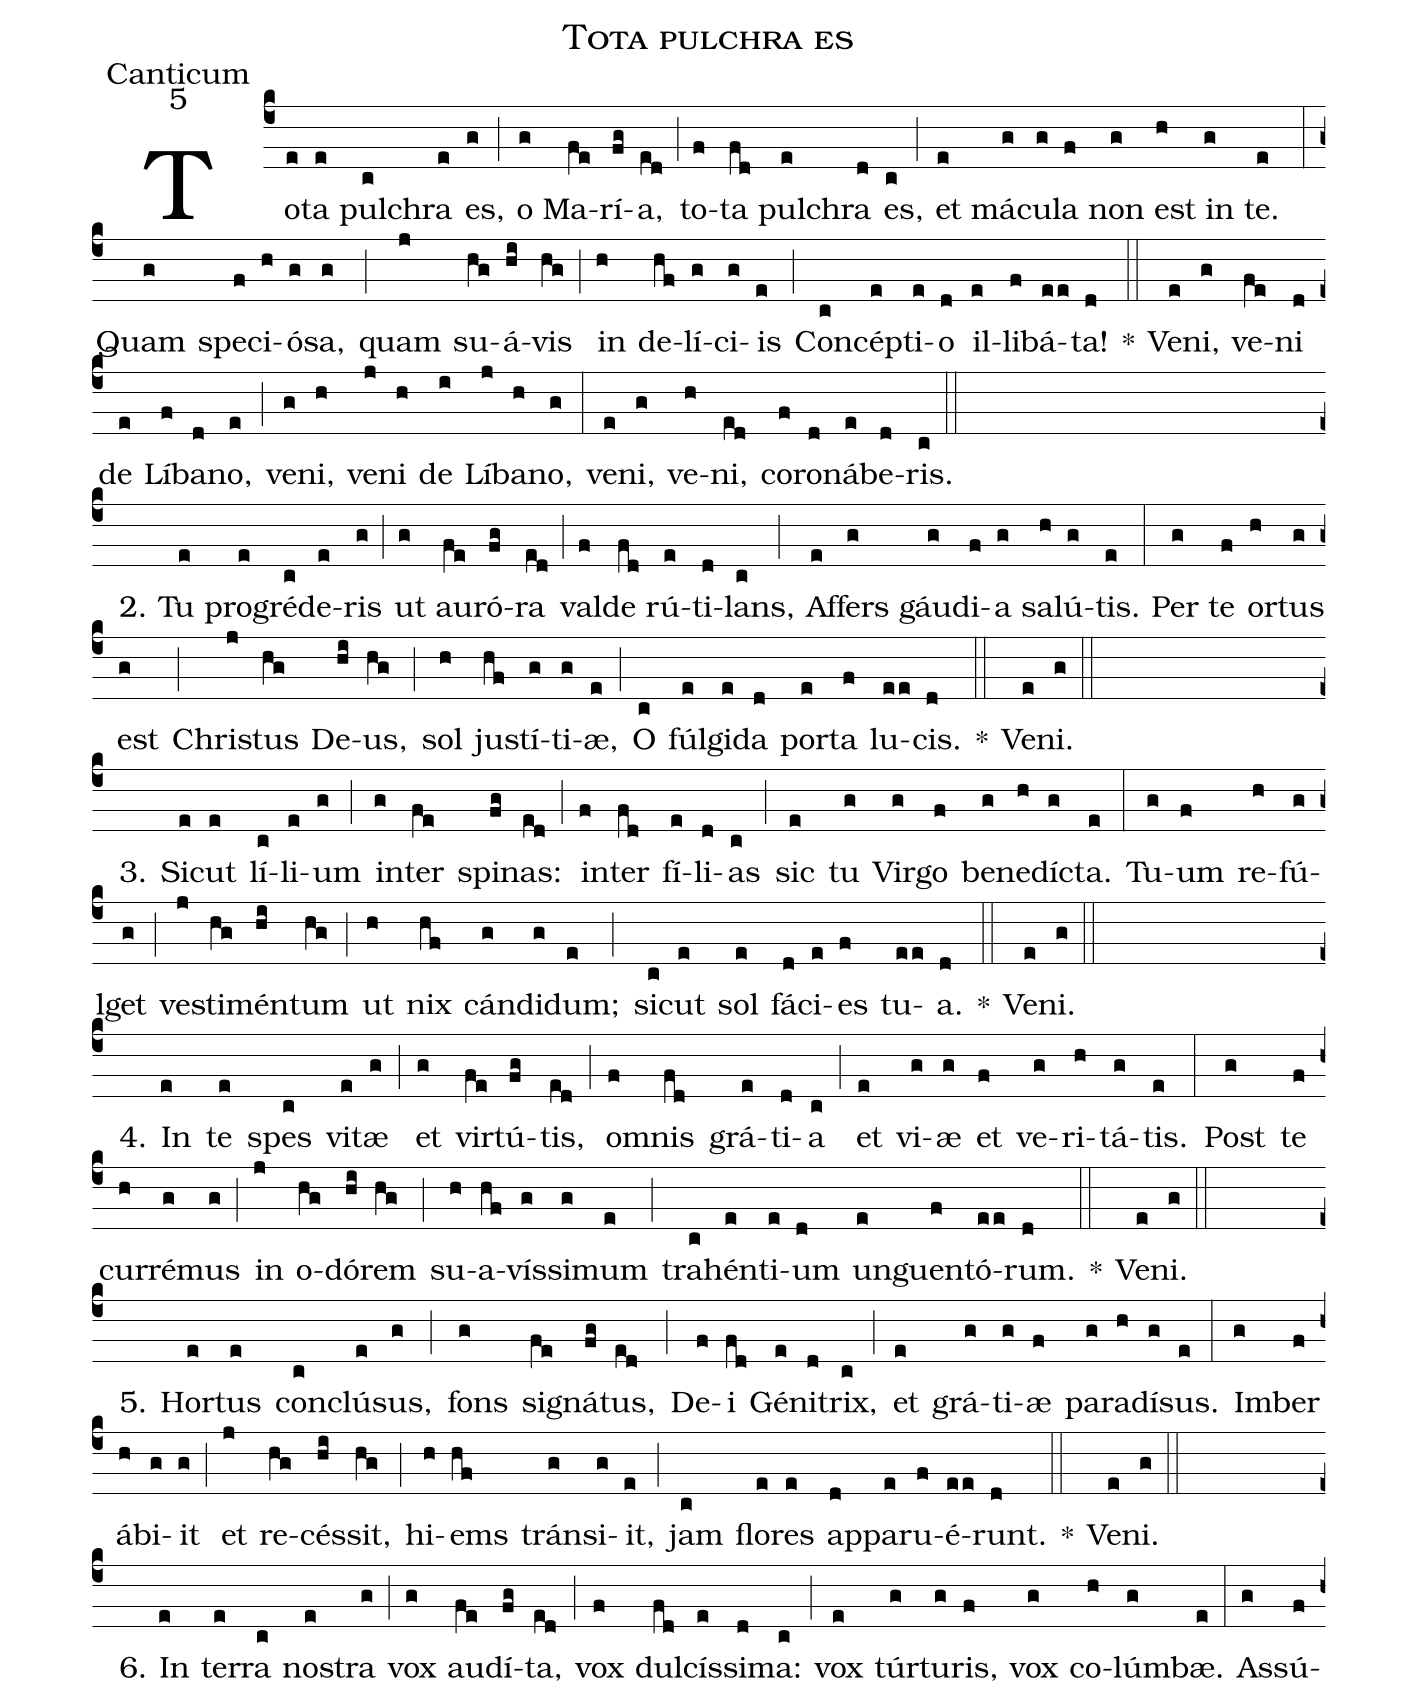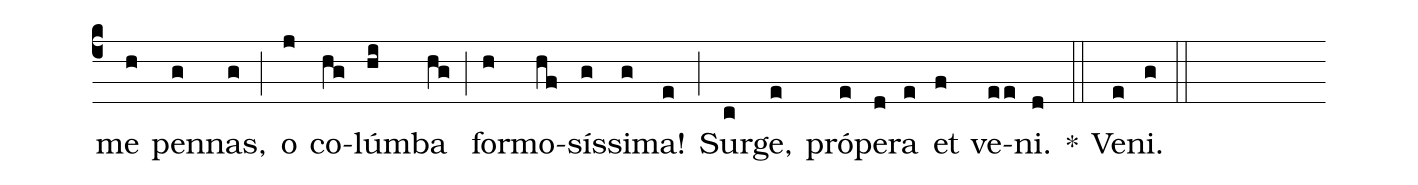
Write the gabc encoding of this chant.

name:Tota pulchra es;
office-part:Canticum;
mode:5;
%%
(c4) To(e)ta(e) pul(c)chra(e) es,(g) (;) o(g) Ma(fe)rí(fg)a,(ed) (;) to(f)ta(fd) pul(e)chra(d) es,(c) (;) et(e) má(g)cu(g)la(f) non(g) est(h) in(g) te.(e) (:) Quam(g) spe(f)ci(h)ó(g)sa,(g) (;) quam(j) su(hg)á(hi)vis(hg) (;) in(h) de(hf)lí(g)ci(g)is(e) (;) Con(c)cép(e)ti(e)o(d) il(e)li(f)bá(ee)ta!(d) *(::) Ve(e)ni,(g) ve(fe)ni(d) de(e) Lí(f)ba(d)no,(e) (;) ve(g)ni,(h) ve(j)ni(h) de(i) Lí(j)ba(h)no,(g) (:) ve(e)ni,(g) ve(h)ni,(ed) co(f)ro(d)ná(e)be(d)ris.(c) (::)
(Z) 2.() Tu(e) pro(e)gré(c)de(e)ris(g) (;) ut(g) au(fe)ró(fg)ra(ed) (;) val(f)de(fd) rú(e)ti(d)lans,(c) (;) Af(e)fers(g) gáu(g)di(f)a(g) sa(h)lú(g)tis.(e) (:) Per(g) te(f) or(h)tus(g) est(g) (;) Chri(j)stus(hg) De(hi)us,(hg) (;) sol(h) ju(hf)stí(g)ti(g)æ,(e) (;) O(c) fúl(e)gi(e)da(d) por(e)ta(f) lu(ee)cis.(d) *(::) Ve(e)ni.(g) (::)
(Z) 3.() Si(e)cut(e) lí(c)li(e)um(g) (;) in(g)ter(fe) spi(fg)nas:(ed) (;) in(f)ter(fd) fí(e)li(d)as(c) (;) sic(e) tu(g) Vir(g)go(f) be(g)ne(h)dí(g)cta.(e) (:) Tu(g)um(f) re(h)fú(g)lget(g) (;) ve(j)sti(hg)mén(hi)tum(hg) (;) ut(h) nix(hf) cán(g)di(g)dum;(e) (;) si(c)cut(e) sol(e) fá(d)ci(e)es(f) tu(ee)a.(d) *(::) Ve(e)ni.(g) (::)
(Z) 4.() In(e) te(e) spes(c) vi(e)tæ(g) (;) et(g) vir(fe)tú(fg)tis,(ed) (;) o(f)mnis(fd) grá(e)ti(d)a(c) (;) et(e) vi(g)æ(g) et(f) ve(g)ri(h)tá(g)tis.(e) (:) Post(g) te(f) cur(h)ré(g)mus(g) (;) in(j) o(hg)dó(hi)rem(hg) (;) su(h)a(hf)vís(g)si(g)mum(e) (;) tra(c)hén(e)ti(e)um(d) un(e)guen(f)tó(ee)rum.(d) *(::) Ve(e)ni.(g) (::)
(Z) 5.() Hor(e)tus(e) con(c)clú(e)sus,(g) (;) fons(g) si(fe)gná(fg)tus,(ed) (;) De(f)i(fd) Gé(e)ni(d)trix,(c) (;) et(e) grá(g)ti(g)æ(f) pa(g)ra(h)dí(g)sus.(e) (:) Im(g)ber(f) á(h)bi(g)it(g) (;) et(j) re(hg)cés(hi)sit,(hg) (;) hi(h)ems(hf) trán(g)si(g)it,(e) (;) jam(c) flo(e)res(e) ap(d)pa(e)ru(f)é(ee)runt.(d) *(::) Ve(e)ni.(g) (::)
(Z) 6.() In(e) ter(e)ra(c) no(e)stra(g) (;) vox(g) au(fe)dí(fg)ta,(ed) (;) vox(f) dul(fd)cís(e)si(d)ma:(c) (;) vox(e) túr(g)tu(g)ris,(f) vox(g) co(h)lúm(g)bæ.(e) (:) As(g)sú(f)me(h) pen(g)nas,(g) (;) o(j) co(hg)lúm(hi)ba(hg) (;) for(h)mo(hf)sís(g)si(g)ma!(e) (;) Sur(c)ge,(e) pró(e)pe(d)ra(e) et(f) ve(ee)ni.(d) *(::) Ve(e)ni.(g) (::)
